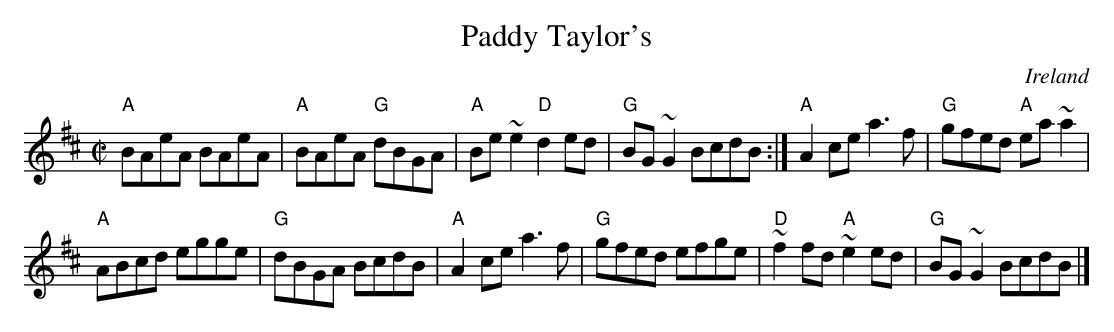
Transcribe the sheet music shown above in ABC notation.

X:1
T:Paddy Taylor's
O:Ireland
M:C|
L:1/8
K:D
"A"BAeA BAeA|"A"BAeA "G"dBGA|"A"Be~e2 "D"d2ed|\
"G"BG~G2 BcdB:|"A"A2ce a3f|"G"gfed "A"ea~a2|
"A"ABcd egge|"G"dBGA BcdB|"A"A2ce a3f|\
"G"gfed efge|"D"~f2fd "A"~e2ed|"G"BG~G2 BcdB|]
